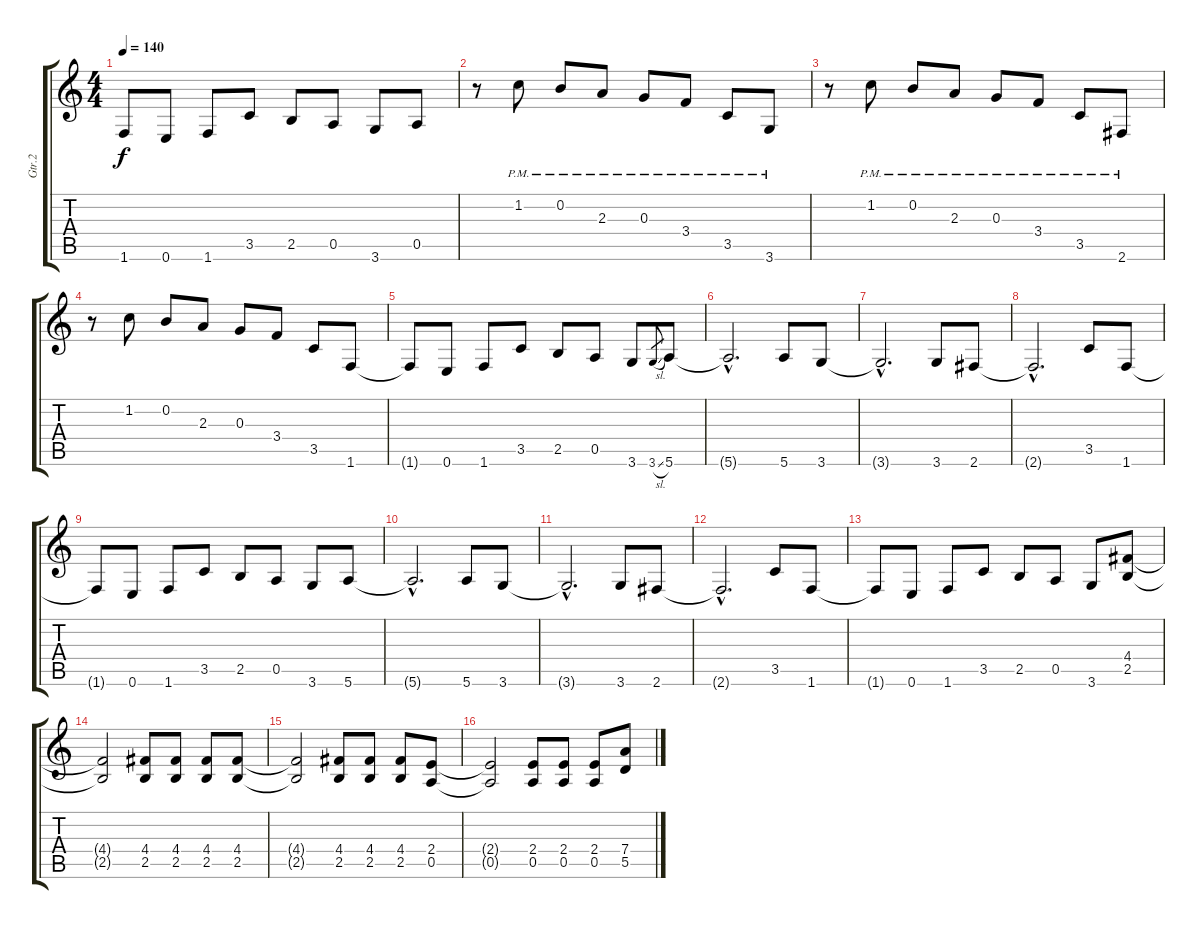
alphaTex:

\track ("Gtr.2" "Gtr.2") {instrument overdrivenguitar}
\staff {score tabs}
\tuning (E4 B3 G3 D3 A2 E2) {hide}
\ts (4 4)
\tempo 140
\clef g2
\ks c
1.6{t}.8{dy f} 0.6.8 1.6.8 3.5.8 2.5.8 0.5.8 3.6.8 0.5.8 |
r.8 1.2{pm}.8 0.2{pm}.8 2.3{pm}.8 0.3{pm}.8 3.4{pm}.8 3.5{pm}.8 3.6{pm}.8 |
r.8 1.2{pm}.8 0.2{pm}.8 2.3{pm}.8 0.3{pm}.8 3.4{pm}.8 3.5{pm}.8 2.6{pm}.8 |
r.8 1.2.8 0.2.8 2.3.8 0.3.8 3.4.8 3.5.8 1.6.8 |
1.6{t}.8 0.6.8 1.6.8 3.5.8 2.5.8 0.5.8 3.6.8 3.6{sl}.8{gr} 5.6.8 |
5.6{hac t}.2{d} 5.6.8 3.6.8 |
3.6{hac t}.2{d} 3.6.8 2.6.8 |
2.6{hac t}.2{d} 3.5.8 1.6.8 |
1.6{t}.8 0.6.8 1.6.8 3.5.8 2.5.8 0.5.8 3.6.8 5.6.8 |
5.6{hac t}.2{d} 5.6.8 3.6.8 |
3.6{hac t}.2{d} 3.6.8 2.6.8 |
2.6{hac t}.2{d} 3.5.8 1.6.8 |
1.6{t}.8 0.6.8 1.6.8 3.5.8 2.5.8 0.5.8 3.6.8 (4.4 2.5).8 |
(4.4{t} 2.5{t}).2 (4.4 2.5).8 (4.4 2.5).8 (4.4 2.5).8 (4.4 2.5).8 |
(4.4{t} 2.5{t}).2 (4.4 2.5).8 (4.4 2.5).8 (4.4 2.5).8 (2.4 0.5).8 |
(2.4{t} 0.5{t}).2 (2.4 0.5).8 (2.4 0.5).8 (2.4 0.5).8 (7.4 5.5).8
